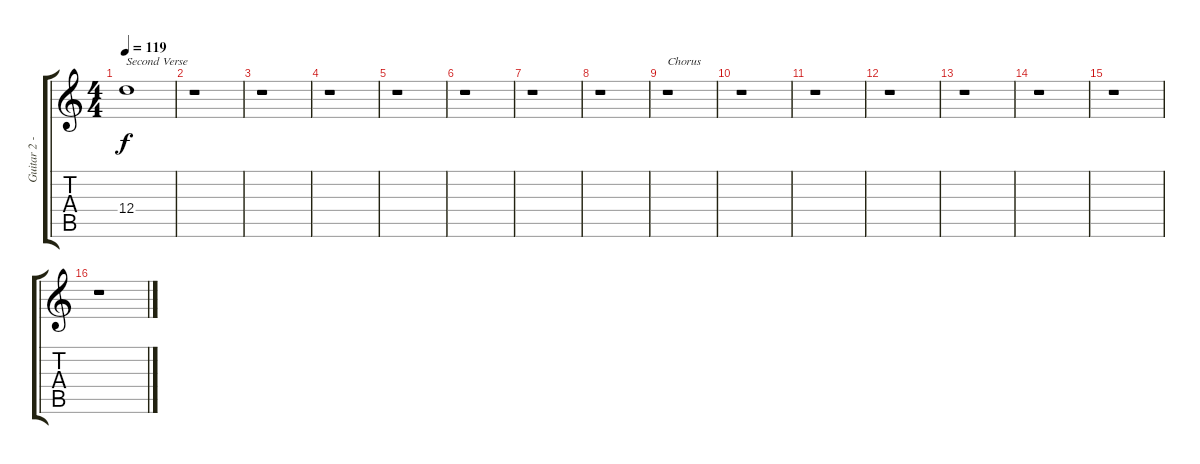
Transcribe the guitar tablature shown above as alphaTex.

\track ("Guitar 2 - Clean " "Guitar 2 -") {instrument electricguitarclean}
\staff {score tabs}
\tuning (E4 B3 G3 D3 A2 E2) {hide}
\ts (4 4)
\tempo 119
\clef g2
\ks c
12.4{t}.1{txt "Second Verse" dy f} |
r.1 |
r.1 |
r.1 |
r.1 |
r.1 |
r.1 |
r.1 |
r.1{txt "Chorus"} |
r.1 |
r.1 |
r.1 |
r.1 |
r.1 |
r.1 |
r.1
